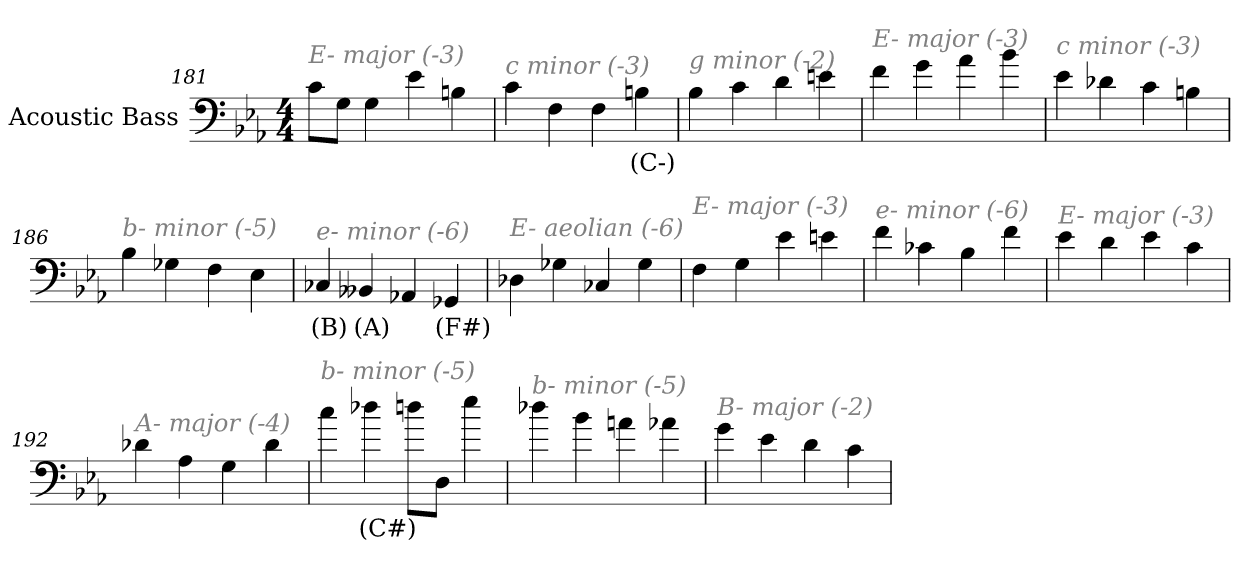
**kern	**text
*part1	*part1
*staff1	*staff1
*I"Acoustic Bass	*
*clefF4	*
*ITrd7c12	*
*k[b-e-a-]	*
*E-:	*
*M4/4	*
=181	=181
!LO:TX:i:color=#808080:t=E- major (-3)	!
8CL	.
8GGJ	.
4GG	.
4E-	.
4BBn	.
=182	=182
!LO:TX:i:color=#808080:t=c minor (-3)	!
4C	.
4FF	.
4FF	.
4BBni	(C-)
=183	=183
!LO:TX:i:color=#808080:t=g minor (-2)	!
4BB-	.
4C	.
4D	.
4En	.
=184	=184
!LO:TX:i:color=#808080:t=E- major (-3)	!
4F	.
4G	.
4A-	.
4B-	.
=185	=185
!LO:TX:i:color=#808080:t=c minor (-3)	!
4E-	.
4D-X	.
4C	.
4BBn	.
=186	=186
!LO:TX:i:color=#808080:t=b- minor (-5)	!
4BB-	.
4GG-X	.
4FF	.
4EE-	.
=187	=187
!LO:TX:i:color=#808080:t=e- minor (-6)	!
4CC-Xi	(B)
4BBB--Xj	(A)
4AAA-X	.
4GGG-Xi	(F#)
=188	=188
!LO:TX:i:color=#808080:t=E- aeolian (-6)	!
4DD-X	.
4GG-X	.
4CC-X	.
4GG-	.
=189	=189
!LO:TX:i:color=#808080:t=E- major (-3)	!
4FF	.
4GG	.
4E-	.
4En	.
=190	=190
!LO:TX:i:color=#808080:t=e- minor (-6)	!
4F	.
4C-X	.
4BB-	.
4F	.
=191	=191
!LO:TX:i:color=#808080:t=E- major (-3)	!
4E-	.
4D	.
4E-	.
4C	.
=192	=192
!LO:TX:i:color=#808080:t=A- major (-4)	!
4D-X	.
4AA-	.
4GG	.
4D-	.
=193	=193
!LO:TX:i:color=#808080:t=b- minor (-5)	!
4c	.
4d-Xi	(C#)
8dL	.
8DDJ	.
4e-	.
=194	=194
!LO:TX:i:color=#808080:t=b- minor (-5)	!
4d-X	.
4B-	.
4An	.
4A-X	.
=195	=195
!LO:TX:i:color=#808080:t=B- major (-2)	!
4G	.
4E-	.
4D	.
4C	.
=	=
*-	*-
